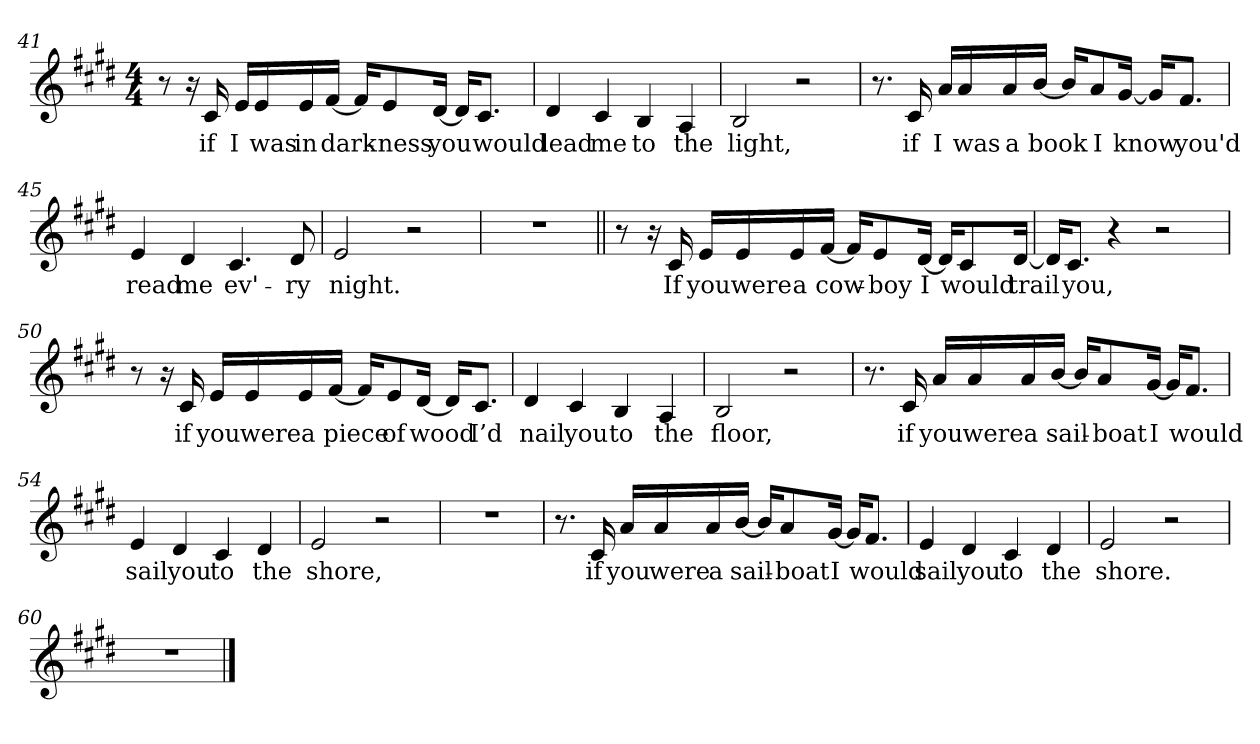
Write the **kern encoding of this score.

**kern	**text
*part1	*part1
*staff1	*staff1
*clefG2	*
*k[f#c#g#d#]	*
*E:	*
*M4/4	*
=41	=41
8r	.
16r	.
!	!LO:LY:b
16c#	if
!	!LO:LY:b
16eLL	I
!	!LO:LY:b
16e	was
!	!LO:LY:b
16e	in
!	!LO:LY:b
[16f#JJ	dark-
16f#KL]	.
!	!LO:LY:b
8e	-ness
!	!LO:LY:b
[16d#Jk	you
16d#KL]	.
!	!LO:LY:b
8.c#J	would
=42	=42
!	!LO:LY:b
4d#	lead
!	!LO:LY:b
4c#	me
!	!LO:LY:b
4B	to
!	!LO:LY:b
4A	the
!!LO:LB:g=z
=43	=43
!	!LO:LY:b
2B	light,
2r	.
=44	=44
8.r	.
!	!LO:LY:b
16c#	if
!	!LO:LY:b
16aLL	I
!	!LO:LY:b
16a	was
!	!LO:LY:b
16a	a
!	!LO:LY:b
[16bJJ	book
16bKL]	.
!	!LO:LY:b
8a	I
!	!LO:LY:b
[16g#Jk	know
16g#KL]	.
!	!LO:LY:b
8.f#J	you'd
=45	=45
!	!LO:LY:b
4e	read
!	!LO:LY:b
4d#	me
!	!LO:LY:b
4.c#	ev'-
!	!LO:LY:b
8d#	-ry
=46	=46
!	!LO:LY:b
2e	night.
2r	.
=47	=47
1r	.
!!LO:LB:g=z
=48||	=48||
8r	.
16r	.
!	!LO:LY:b
16c#	If
!	!LO:LY:b
16eLL	you
!	!LO:LY:b
16e	were
!	!LO:LY:b
16e	a
!	!LO:LY:b
[16f#JJ	cow-
16f#KL]	.
!	!LO:LY:b
8e	-boy
!	!LO:LY:b
[16d#Jk	I
16d#KL]	.
!	!LO:LY:b
8c#	would
!	!LO:LY:b
[16d#Jk	trail
=49	=49
16d#KL]	.
!	!LO:LY:b
8.c#J	you,
4r	.
2r	.
=50	=50
8r	.
16r	.
!	!LO:LY:b
16c#	if
!	!LO:LY:b
16eLL	you
!	!LO:LY:b
16e	were
!	!LO:LY:b
16e	a
!	!LO:LY:b
[16f#JJ	piece
16f#KL]	.
!	!LO:LY:b
8e	of
!	!LO:LY:b
[16d#Jk	wood
16d#KL]	.
!	!LO:LY:b
8.c#J	I’d
=51	=51
!	!LO:LY:b
4d#	nail
!	!LO:LY:b
4c#	you
!	!LO:LY:b
4B	to
!	!LO:LY:b
4A	the
!!LO:LB:g=z
=52	=52
!	!LO:LY:b
2B	floor,
2r	.
=53	=53
8.r	.
!	!LO:LY:b
16c#	if
!	!LO:LY:b
16aLL	you
!	!LO:LY:b
16a	were
!	!LO:LY:b
16a	a
!	!LO:LY:b
[16bJJ	sail-
16bKL]	.
!	!LO:LY:b
8a	-boat
!	!LO:LY:b
[16g#Jk	I
16g#KL]	.
!	!LO:LY:b
8.f#J	would
=54	=54
!	!LO:LY:b
4e	sail
!	!LO:LY:b
4d#	you
!	!LO:LY:b
4c#	to
!	!LO:LY:b
4d#	the
=55	=55
!	!LO:LY:b
2e	shore,
2r	.
=56	=56
1r	.
!!LO:LB:g=z
=57	=57
8.r	.
!	!LO:LY:b
16c#	if
!	!LO:LY:b
16aLL	you
!	!LO:LY:b
16a	were
!	!LO:LY:b
16a	a
!	!LO:LY:b
[16bJJ	sail-
16bKL]	.
!	!LO:LY:b
8a	-boat
!	!LO:LY:b
[16g#Jk	I
16g#KL]	.
!	!LO:LY:b
8.f#J	would
=58	=58
!	!LO:LY:b
4e	sail
!	!LO:LY:b
4d#	you
!	!LO:LY:b
4c#	to
!	!LO:LY:b
4d#	the
=59	=59
!	!LO:LY:b
2e	shore.
2r	.
=60	=60
1r	.
==	==
*-	*-
